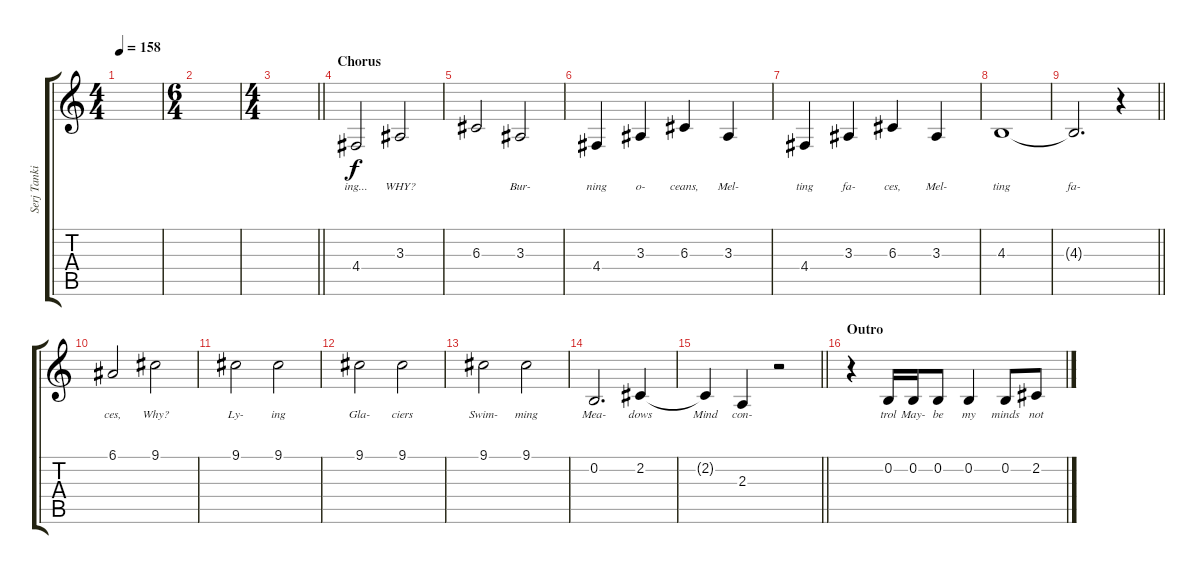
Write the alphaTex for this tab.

\track ("Serj Tankian (vocals)" "Serj Tanki") {instrument acousticgrandpiano}
\staff {score tabs}
\tuning (E4 B3 G3 D3 A2 E2) {hide}
\ts (4 4)
\tempo 158
\clef g2
\ks c
|
\ts (6 4)
|
\ts (4 4)
\barLineRight lightlight
|
\section ("" "Chorus")
4.4.2{lyrics (0 "ing...") lyrics (1 "") lyrics (2 "") lyrics (3 "") lyrics (4 "")} 3.3.2{lyrics (0 "WHY?") lyrics (1 "") lyrics (2 "") lyrics (3 "") lyrics (4 "")} |
6.3.2{lyrics (0 "") lyrics (1 "") lyrics (2 "") lyrics (3 "") lyrics (4 "")} 3.3.2{lyrics (0 "Bur-") lyrics (1 "") lyrics (2 "") lyrics (3 "") lyrics (4 "")} |
4.4.4{lyrics (0 "ning") lyrics (1 "") lyrics (2 "") lyrics (3 "") lyrics (4 "")} 3.3.4{lyrics (0 "o-") lyrics (1 "") lyrics (2 "") lyrics (3 "") lyrics (4 "")} 6.3.4{lyrics (0 "ceans,") lyrics (1 "") lyrics (2 "") lyrics (3 "") lyrics (4 "")} 3.3.4{lyrics (0 "Mel-") lyrics (1 "") lyrics (2 "") lyrics (3 "") lyrics (4 "")} |
4.4.4{lyrics (0 "ting") lyrics (1 "") lyrics (2 "") lyrics (3 "") lyrics (4 "")} 3.3.4{lyrics (0 "fa-") lyrics (1 "") lyrics (2 "") lyrics (3 "") lyrics (4 "")} 6.3.4{lyrics (0 "ces,") lyrics (1 "") lyrics (2 "") lyrics (3 "") lyrics (4 "")} 3.3.4{lyrics (0 "Mel-") lyrics (1 "") lyrics (2 "") lyrics (3 "") lyrics (4 "")} |
4.3.1{lyrics (0 "ting") lyrics (1 "") lyrics (2 "") lyrics (3 "") lyrics (4 "")} |
\barLineRight lightlight
4.3{t}.2{d lyrics (0 "fa-") lyrics (1 "") lyrics (2 "") lyrics (3 "") lyrics (4 "")} r.4 |
6.1.2{lyrics (0 "ces,") lyrics (1 "") lyrics (2 "") lyrics (3 "") lyrics (4 "")} 9.1.2{lyrics (0 "Why?") lyrics (1 "") lyrics (2 "") lyrics (3 "") lyrics (4 "")} |
9.1.2{lyrics (0 "Ly-") lyrics (1 "") lyrics (2 "") lyrics (3 "") lyrics (4 "")} 9.1.2{lyrics (0 "ing") lyrics (1 "") lyrics (2 "") lyrics (3 "") lyrics (4 "")} |
9.1.2{lyrics (0 "Gla-") lyrics (1 "") lyrics (2 "") lyrics (3 "") lyrics (4 "")} 9.1.2{lyrics (0 "ciers") lyrics (1 "") lyrics (2 "") lyrics (3 "") lyrics (4 "")} |
9.1.2{lyrics (0 "Swim-") lyrics (1 "") lyrics (2 "") lyrics (3 "") lyrics (4 "")} 9.1.2{lyrics (0 "ming") lyrics (1 "") lyrics (2 "") lyrics (3 "") lyrics (4 "")} |
0.2.2{d lyrics (0 "Mea-") lyrics (1 "") lyrics (2 "") lyrics (3 "") lyrics (4 "")} 2.2.4{lyrics (0 "dows") lyrics (1 "") lyrics (2 "") lyrics (3 "") lyrics (4 "")} |
\barLineRight lightlight
2.2{t}.4{lyrics (0 "Mind") lyrics (1 "") lyrics (2 "") lyrics (3 "") lyrics (4 "")} 2.3.4{lyrics (0 "con-") lyrics (1 "") lyrics (2 "") lyrics (3 "") lyrics (4 "")} r.2 |
\section ("" "Outro")
r.4 0.2.16{lyrics (0 "trol") lyrics (1 "") lyrics (2 "") lyrics (3 "") lyrics (4 "")} 0.2.16{lyrics (0 "May-") lyrics (1 "") lyrics (2 "") lyrics (3 "") lyrics (4 "")} 0.2.8{lyrics (0 "be") lyrics (1 "") lyrics (2 "") lyrics (3 "") lyrics (4 "")} 0.2.4{lyrics (0 "my") lyrics (1 "") lyrics (2 "") lyrics (3 "") lyrics (4 "")} 0.2.8{lyrics (0 "minds") lyrics (1 "") lyrics (2 "") lyrics (3 "") lyrics (4 "")} 2.2.8{lyrics (0 "not") lyrics (1 "") lyrics (2 "") lyrics (3 "") lyrics (4 "")}
